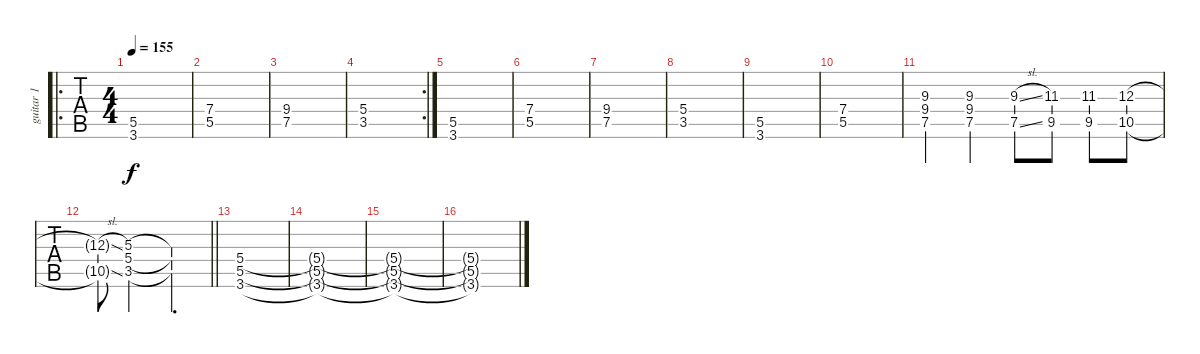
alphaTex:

\track ("guitar 1" "guitar 1") {instrument overdrivenguitar}
\staff {tabs}
\tuning (E4 B3 G3 D3 A2 E2) {hide}
\ro
\ts (4 4)
\tempo 155
\clef g2
\ks c
(5.5 3.6).1{dy f} |
(7.4 5.5).1 |
(9.4 7.5).1 |
\rc 2
(5.4 3.5).1 |
(5.5 3.6).1 |
(7.4 5.5).1 |
(9.4 7.5).1 |
(5.4 3.5).1 |
(5.5 3.6).1 |
(7.4 5.5).1 |
(9.3 9.4 7.5).4 (9.3 9.4 7.5).4 (9.3{sl} 7.5{sl}).8 (11.3 9.5).8 (11.3 9.5).8 (12.3 10.5).8 |
\barLineRight lightlight
(12.3{sl t} 10.5{sl t}).8 (5.3 5.4 3.5).2 (5.3{t} 5.4{t} 3.5{t}).4{d} |
(5.4 5.5 3.6).1 |
(5.4{t} 5.5{t} 3.6{t}).1 |
(5.4{t} 5.5{t} 3.6{t}).1 |
(5.4{t} 5.5{t} 3.6{t}).1
